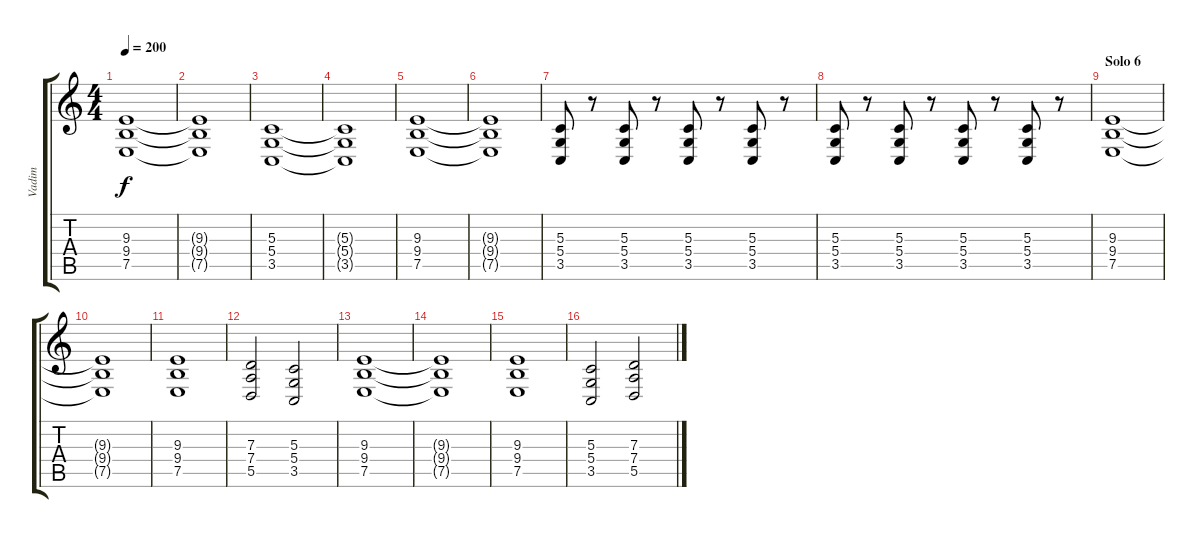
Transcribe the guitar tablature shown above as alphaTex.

\track ("Vadim" "Vadim") {instrument stringensemble1}
\staff {score tabs}
\tuning (E4 B3 G3 D3 A2 E2) {hide}
\ts (4 4)
\tempo 200
\clef g2
\ks c
(9.3 9.4 7.5).1{dy f} |
(9.3{t} 9.4{t} 7.5{t}).1 |
(5.3 5.4 3.5).1 |
(5.3{t} 5.4{t} 3.5{t}).1 |
(9.3 9.4 7.5).1 |
(9.3{t} 9.4{t} 7.5{t}).1 |
(5.3 5.4 3.5).8 r.8 (5.3 5.4 3.5).8 r.8 (5.3 5.4 3.5).8 r.8 (5.3 5.4 3.5).8 r.8 |
(5.3 5.4 3.5).8 r.8 (5.3 5.4 3.5).8 r.8 (5.3 5.4 3.5).8 r.8 (5.3 5.4 3.5).8 r.8 |
\section ("" "Solo 6")
(9.3 9.4 7.5).1 |
(9.3{t} 9.4{t} 7.5{t}).1 |
(9.3 9.4 7.5).1 |
(7.3 7.4 5.5).2 (5.3 5.4 3.5).2 |
(9.3 9.4 7.5).1 |
(9.3{t} 9.4{t} 7.5{t}).1 |
(9.3 9.4 7.5).1 |
(5.3 5.4 3.5).2 (7.3 7.4 5.5).2
